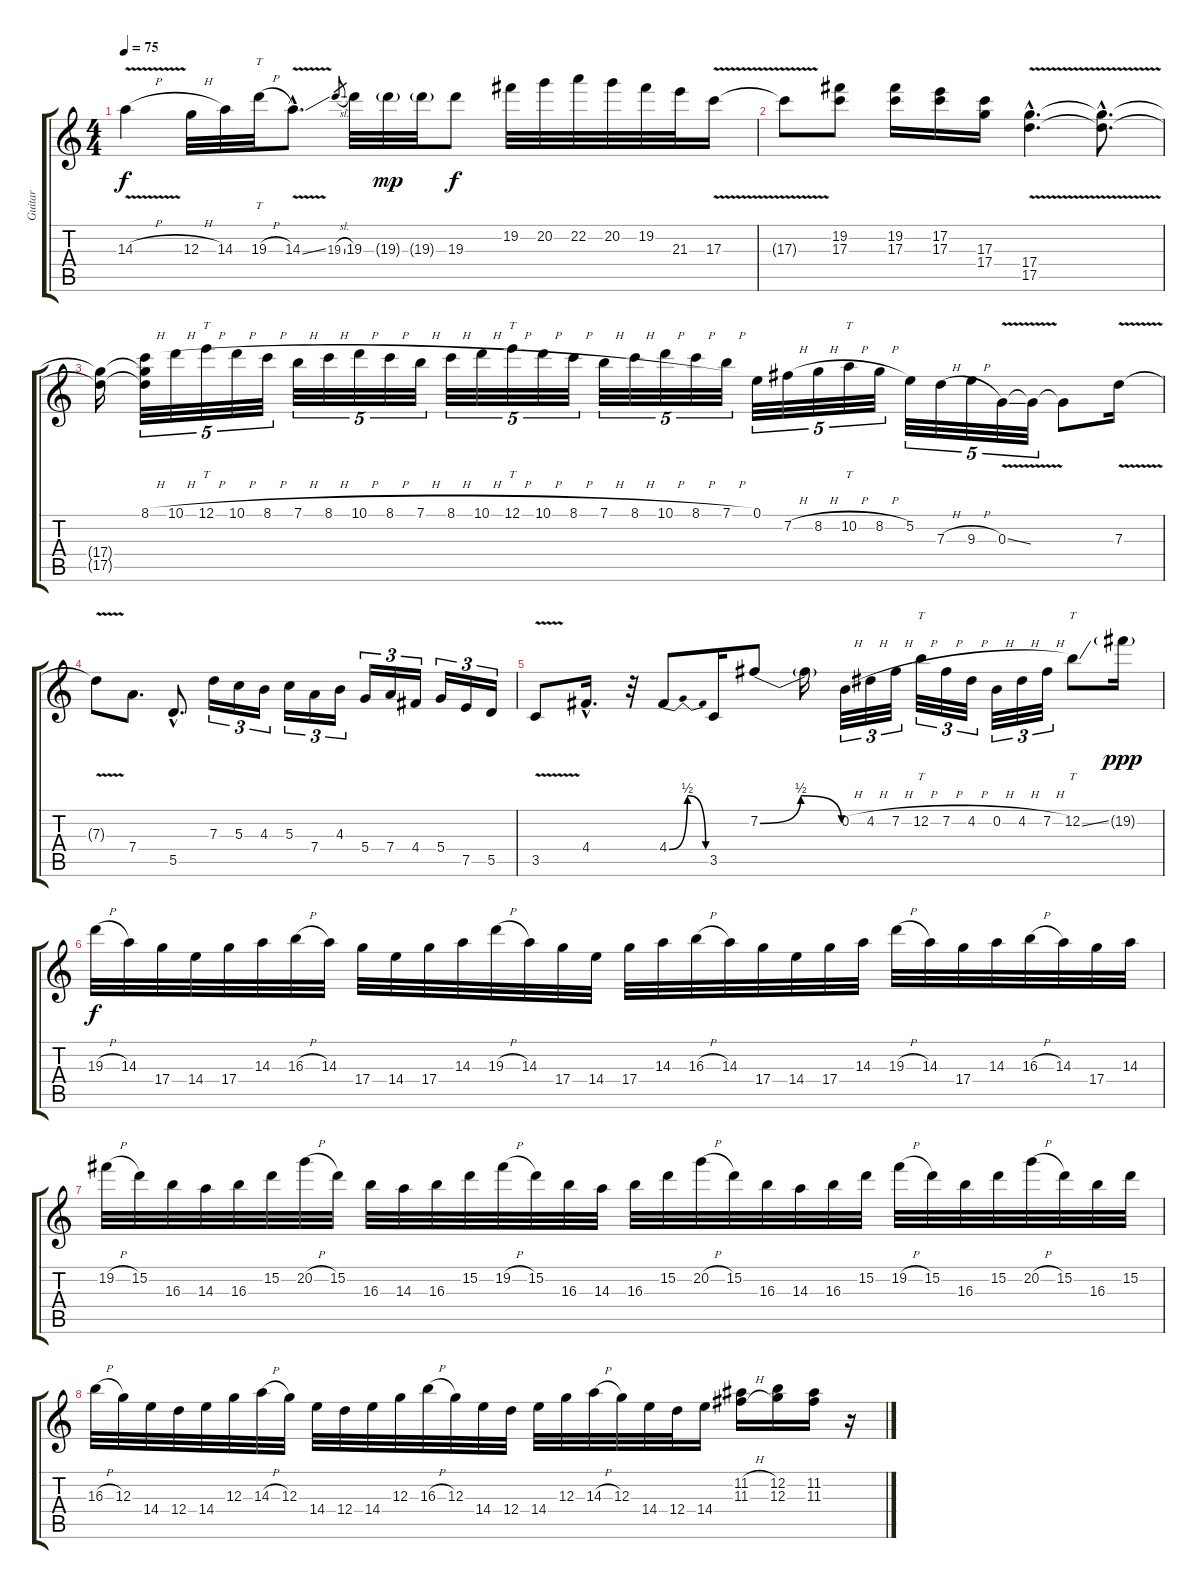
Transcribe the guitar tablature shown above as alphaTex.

\track ("Guitar" "Guitar") {instrument overdrivenguitar}
\staff {score tabs}
\tuning (E4 B3 G3 D3 A2 E2) {hide}
\ts (4 4)
\tempo 75
\clef g2
\ks c
14.3{v h}.4{dy f} 12.3{h}.32 14.3.32 19.3{h}.32{tt} 14.3{v ss hac}.8{d} 19.3{sl}.8{gr} 19.3.32 19.3{g}.32{dy mp} 19.3{g}.32 19.3.8{dy f} 19.2.32 20.2.32 22.2.32 20.2.32 19.2.32 21.3.32 17.3{v}.16 |
17.3{t}.8 (19.2 17.3).8 (19.2 17.3).16 (17.2 17.3).16 (17.3 17.4).16 (17.4{v hac} 17.5{v hac}).4{d} (17.4{hac t} 17.5{hac t}).8{d} |
(17.4{t} 17.5{t}).16 (8.1{h} 17.4{t} 17.5{t}).32{tu (5 4)} 10.1{h}.32{tu (5 4)} 12.1{h}.32{tt tu (5 4)} 10.1{h}.32{tu (5 4)} 8.1{h}.32{tu (5 4)} 7.1{h}.32{tu (5 4)} 8.1{h}.32{tu (5 4)} 10.1{h}.32{tu (5 4)} 8.1{h}.32{tu (5 4)} 7.1{h}.32{tu (5 4)} 8.1{h}.32{tu (5 4)} 10.1{h}.32{tu (5 4)} 12.1{h}.32{tt tu (5 4)} 10.1{h}.32{tu (5 4)} 8.1{h}.32{tu (5 4)} 7.1{h}.32{tu (5 4)} 8.1{h}.32{tu (5 4)} 10.1{h}.32{tu (5 4)} 8.1{h}.32{tu (5 4)} 7.1{h}.32{tu (5 4)} 0.1.32{tu (5 4)} 7.2{h}.32{tu (5 4)} 8.2{h}.32{tu (5 4)} 10.2{h}.32{tt tu (5 4)} 8.2{h}.32{tu (5 4)} 5.2.32{tu (5 4)} 7.3{h}.32{tu (5 4)} 9.3{h}.32{tu (5 4)} 0.3{v ss}.32{tu (5 4)} 0.3{t}.32{tu (5 4)} 0.3{t}.8 7.3{v}.16 |
7.3{t}.8 7.4.8{d} 5.5{hac}.8{d} 7.3.16{tu (3 2)} 5.3.16{tu (3 2)} 4.3.16{tu (3 2)} 5.3.16{tu (3 2)} 7.4.16{tu (3 2)} 4.3.16{tu (3 2)} 5.4.16{tu (3 2)} 7.4.16{tu (3 2)} 4.4.16{tu (3 2)} 5.4.16{tu (3 2)} 7.5.16{tu (3 2)} 5.5.16{tu (3 2)} |
3.5{v}.8 4.4{hac}.16{d} r.32 4.4{be (bendrelease 0 0 15 2 30 2 60 0)}.8 3.5.16 7.2{be (bendrelease 0 0 15 2 30 2 60 0)}.8 7.2{t}.16 0.2{h}.32{tu (3 2)} 4.2{h}.32{tu (3 2)} 7.2{h}.32{tu (3 2)} 12.2{h}.32{tt tu (3 2)} 7.2{h}.32{tu (3 2)} 4.2{h}.32{tu (3 2)} 0.2{h}.32{tu (3 2)} 4.2{h}.32{tu (3 2)} 7.2{h}.32{tu (3 2)} 12.2{ss}.8{tt} 19.2{g}.16{dy ppp} |
19.3{h}.32{dy f} 14.3.32 17.4.32 14.4.32 17.4.32 14.3.32 16.3{h}.32 14.3.32 17.4.32 14.4.32 17.4.32 14.3.32 19.3{h}.32 14.3.32 17.4.32 14.4.32 17.4.32 14.3.32 16.3{h}.32 14.3.32 17.4.32 14.4.32 17.4.32 14.3.32 19.3{h}.32 14.3.32 17.4.32 14.3.32 16.3{h}.32 14.3.32 17.4.32 14.3.32 |
19.2{h}.32 15.2.32 16.3.32 14.3.32 16.3.32 15.2.32 20.2{h}.32 15.2.32 16.3.32 14.3.32 16.3.32 15.2.32 19.2{h}.32 15.2.32 16.3.32 14.3.32 16.3.32 15.2.32 20.2{h}.32 15.2.32 16.3.32 14.3.32 16.3.32 15.2.32 19.2{h}.32 15.2.32 16.3.32 15.2.32 20.2{h}.32 15.2.32 16.3.32 15.2.32 |
16.3{h}.32 12.3.32 14.4.32 12.4.32 14.4.32 12.3.32 14.3{h}.32 12.3.32 14.4.32 12.4.32 14.4.32 12.3.32 16.3{h}.32 12.3.32 14.4.32 12.4.32 14.4.32 12.3.32 14.3{h}.32 12.3.32 14.4.32 12.4.32 14.4.16 (11.2{h} 11.3{h}).16 (12.2 12.3).16 (11.2 11.3).16 r.16
